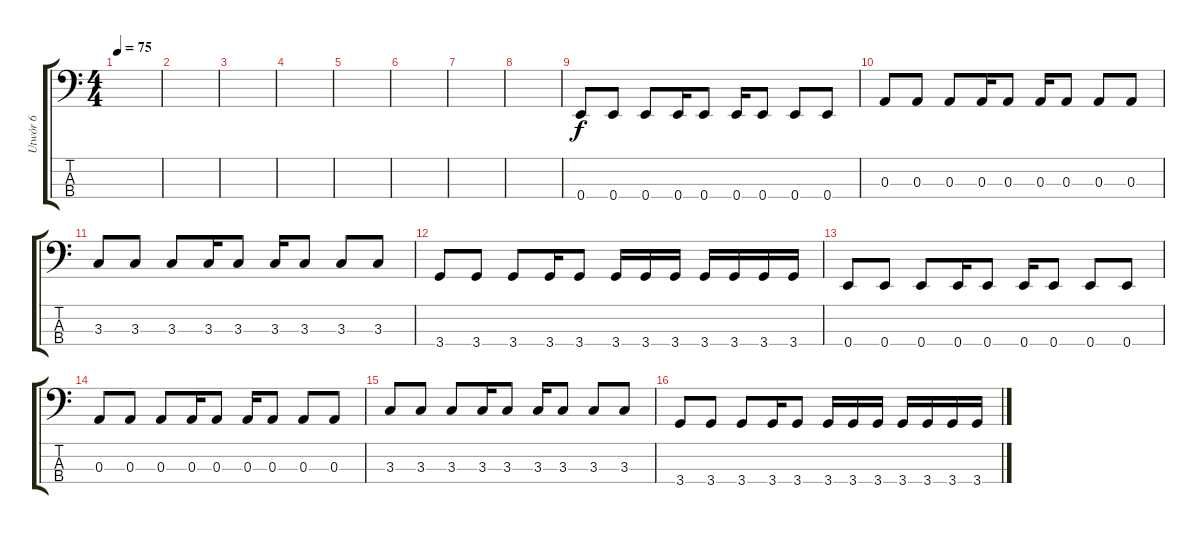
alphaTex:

\track ("Utwór 6" "Utwór 6") {instrument electricbasspick}
\staff {score tabs}
\tuning (G2 D2 A1 E1) {hide}
\ts (4 4)
\tempo 75
\clef f4
\ks c
|
|
|
|
|
|
|
|
0.4.8 0.4.8 0.4.8 0.4.16 0.4.8 0.4.16 0.4.8 0.4.8 0.4.8 |
0.3.8 0.3.8 0.3.8 0.3.16 0.3.8 0.3.16 0.3.8 0.3.8 0.3.8 |
3.3.8 3.3.8 3.3.8 3.3.16 3.3.8 3.3.16 3.3.8 3.3.8 3.3.8 |
3.4.8 3.4.8 3.4.8 3.4.16 3.4.8 3.4.16 3.4.16 3.4.16 3.4.16 3.4.16 3.4.16 3.4.16 |
0.4.8 0.4.8 0.4.8 0.4.16 0.4.8 0.4.16 0.4.8 0.4.8 0.4.8 |
0.3.8 0.3.8 0.3.8 0.3.16 0.3.8 0.3.16 0.3.8 0.3.8 0.3.8 |
3.3.8 3.3.8 3.3.8 3.3.16 3.3.8 3.3.16 3.3.8 3.3.8 3.3.8 |
3.4.8 3.4.8 3.4.8 3.4.16 3.4.8 3.4.16 3.4.16 3.4.16 3.4.16 3.4.16 3.4.16 3.4.16
